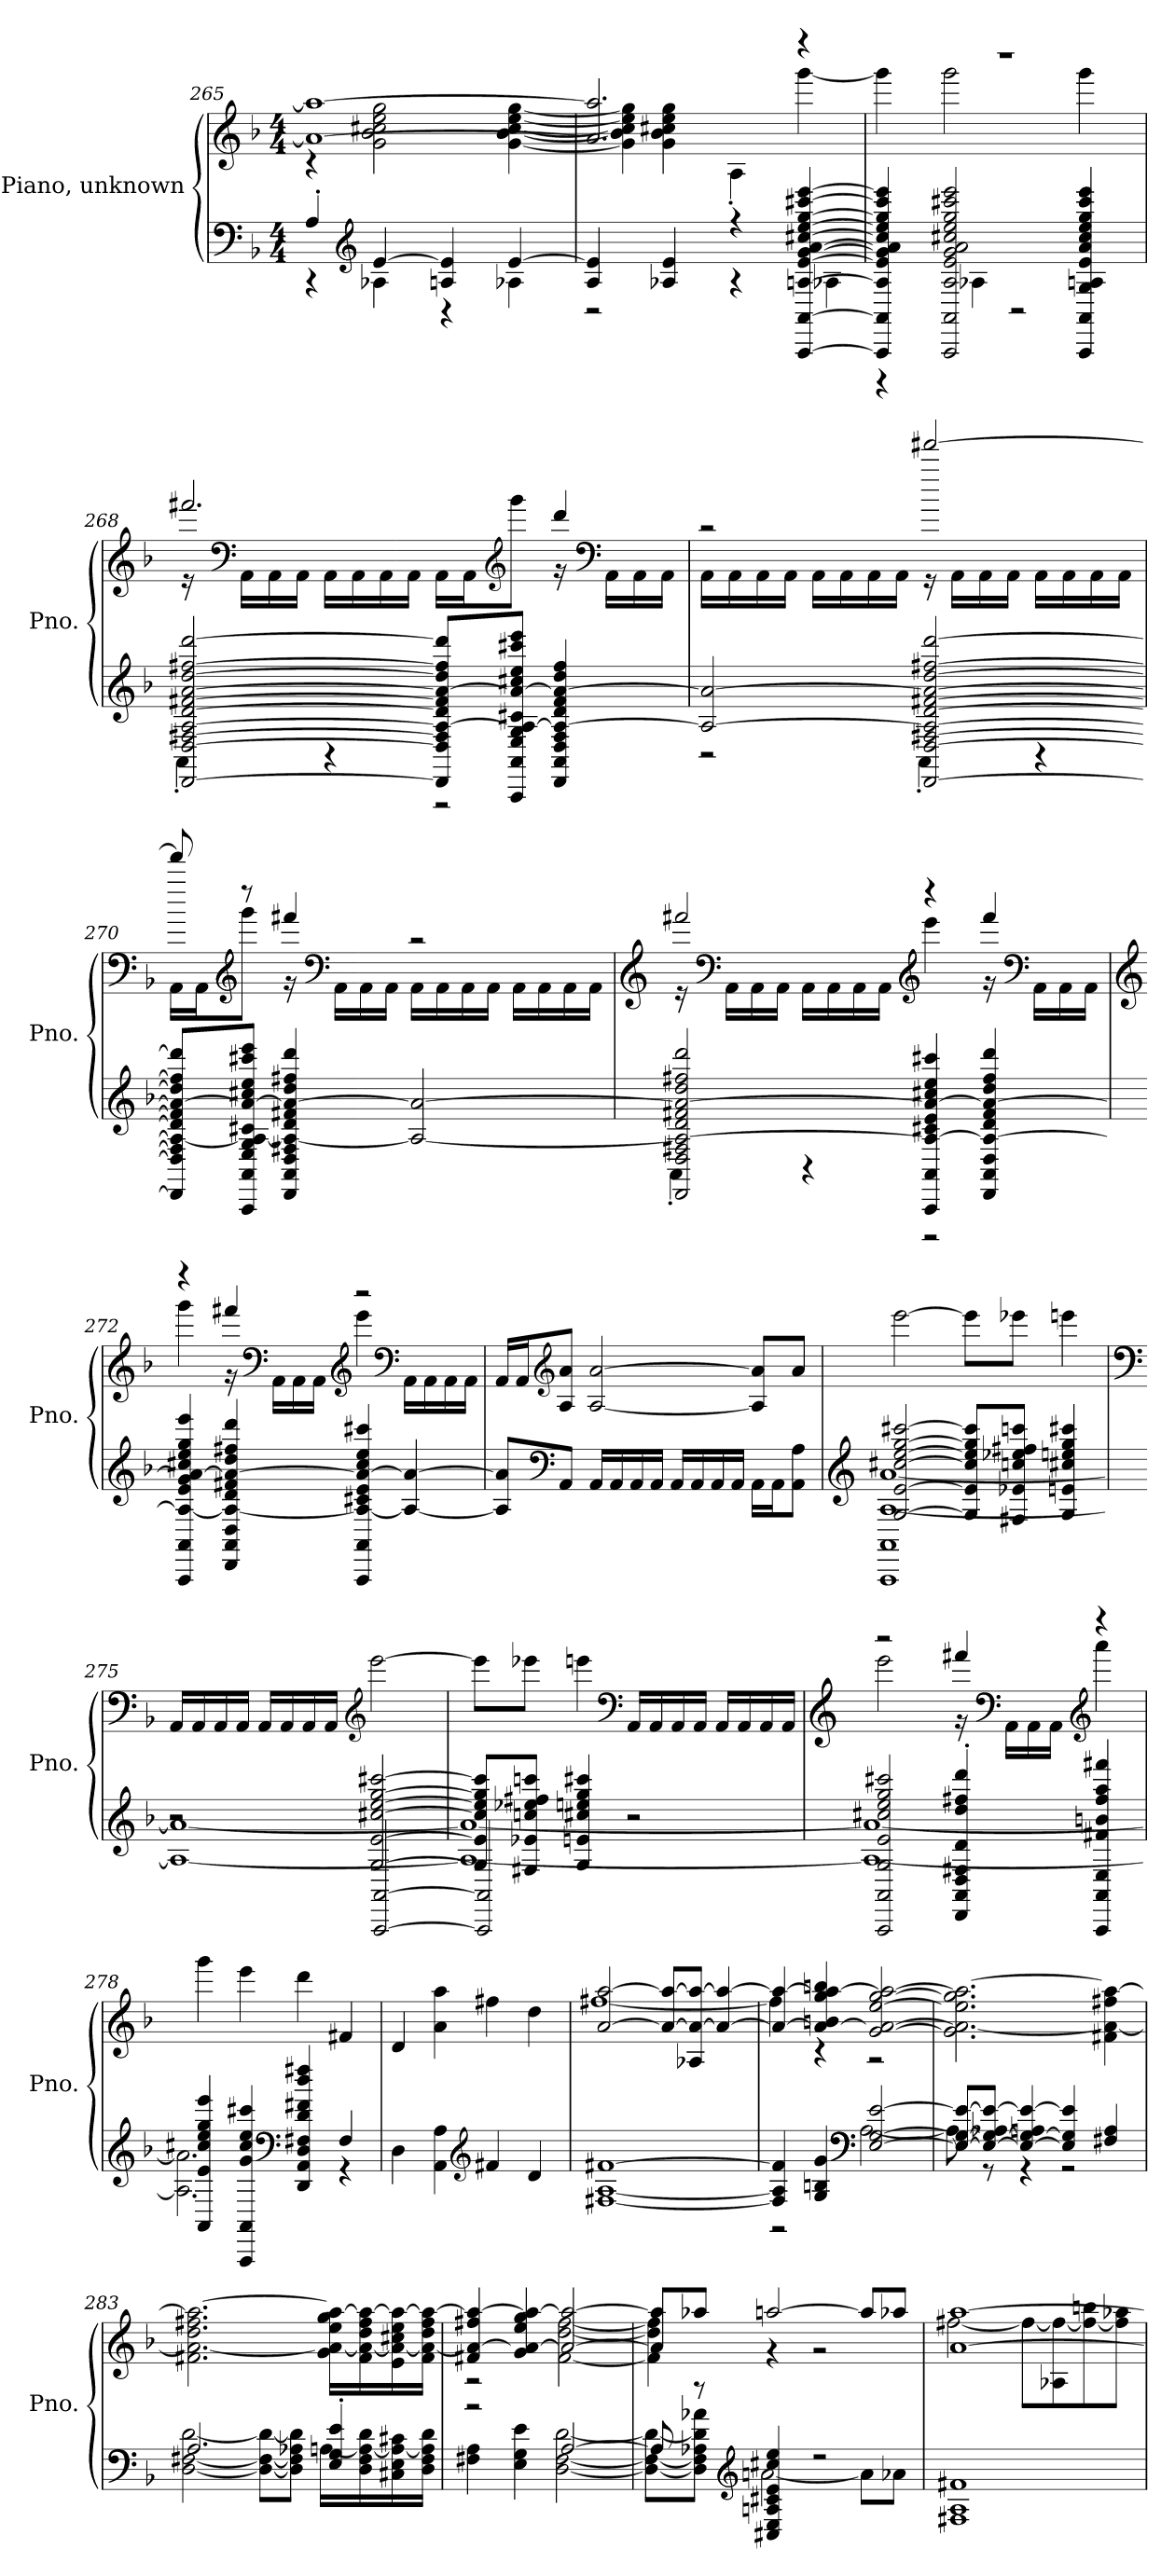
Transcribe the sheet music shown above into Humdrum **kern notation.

**kern	**kern
*part1	*part1
*staff2	*staff1
*I"Piano, unknown	*
*I'Pno.	*
!!LO:LB:g=z
*clefF4	*clefG2
*k[b-]	*k[b-]
*M4/4	*M4/4
=265	=265
*^	*^
4A'/	4r	1a_ 1aa_	4r
*clefG2	*	*	*
[4e/	4A-X\	.	2g\ 2b-\ 2cc#X\ 2ee\ 2gg\
4An/ 4e/]	4r	.	.
[4e/	4A-X\	.	[4g\ [4b-\ [4cc#\ [4ee\ [4gg\
=266	=266	=266	=266
4A/ 4e/]	2r	2.a/] 2.aa/]	4g\] 4b-\] 4cc#\] 4ee\] 4gg\]
4A-X/ 4e/	.	.	4g\ 4b-\ 4cc#X\ 4ee\ 4gg\
4r	4r	.	4A'\
[4AAA/ [4AA/ [4An/ [4e/ [4g/ [4a/ [4cc#X/ [4ee/ [4gg/ [4ccc#X/ [4eee/	4A-X\	4r	[4ggg\
=267	=267	=267	=267
4AAA/] 4AA/] 4A/] 4e/] 4g/] 4a/] 4cc#/] 4ee/] 4gg/] 4ccc#/] 4eee/]	4r	1r	4ggg\]
2AAA/ 2AA/ 2A/ 2e/ 2g/ 2a/ 2cc#X/ 2ee/ 2gg/ 2ccc#X/ 2eee/	4A-X\	.	2ggg\
.	2r	.	.
4AAA/ 4AA/ 4G/ 4An/ 4e/ 4a/ 4cc#/ 4ee/ 4gg/ 4ccc#/ 4eee/	.	.	4ggg\
!!LO:LB:g=z	!!
=268	=268	=268	=268
[2DD/ [2D/ [2F#X/ [2A/ [2d/ [2f#X/ [2a/ [2dd/ [2ff#X/ [2ddd/	4AA'\	2.fff#X/	16r
*	*	*clefF4	*
.	.	.	16AA\LL
.	.	.	16AA\
.	.	.	16AA\JJ
.	4r	.	16AA\LL
.	.	.	16AA\
.	.	.	16AA\
.	.	.	16AA\JJ
8DD/] 8D/] 8F#/] 8A/_ 8d/] 8f#/] 8a/_ 8dd/] 8ff#/] 8ddd/]L	2r	.	16AA\LL
.	.	.	16AA\J
*	*	*clefG2	*
8AAA/ 8AA/ 8E/ 8G/ 8A/_ 8c#X/ 8a/_ 8cc#X/ 8ee/ 8ccc#X/ 8eee/J	.	.	8ggg\J
4DD/ 4AA/ 4D/ 4F#/ 4A/_ 4d/ 4f#/ 4a/_ 4dd/ 4ff#/	.	4ddd/	16r
*	*	*clefF4	*
.	.	.	16AA\LL
.	.	.	16AA\
.	.	.	16AA\JJ
=269	=269	=269	=269
2A/_ 2a/_	2r	2r	16AA\LL
.	.	.	16AA\
.	.	.	16AA\
.	.	.	16AA\JJ
.	.	.	16AA\LL
.	.	.	16AA\
.	.	.	16AA\
.	.	.	16AA\JJ
[2DD/ [2D/ [2F#X/ 2A/_ [2d/ [2f#X/ 2a/_ [2dd/ [2ff#X/ [2ddd/	4AA'\	[2fff#X/	16r
.	.	.	16AA\LL
.	.	.	16AA\
.	.	.	16AA\JJ
.	4r	.	16AA\LL
.	.	.	16AA\
.	.	.	16AA\
.	.	.	16AA\JJ
*v	*v	*	*
!!LO:LB:g=z	!!
=270	=270	=270
8DD/] 8D/] 8F#/] 8A/_ 8d/] 8f#/] 8a/_ 8dd/] 8ff#/] 8ddd/]L	8fff#/]	16AA\LL
.	.	16AA\J
*	*clefG2	*
8AAA/ 8AA/ 8E/ 8G/ 8A/_ 8c#X/ 8a/_ 8cc#X/ 8ee/ 8ccc#X/ 8eee/J	8r	8ggg\J
4DD/ 4AA/ 4D/ 4F#X/ 4A/_ 4d/ 4f#X/ 4a/_ 4dd/ 4ff#X/ 4ddd/	4fff#X/	16r
*	*clefF4	*
.	.	16AA\LL
.	.	16AA\
.	.	16AA\JJ
2A/_ 2a/_	2r	16AA\LL
.	.	16AA\
.	.	16AA\
.	.	16AA\JJ
.	.	16AA\LL
.	.	16AA\
.	.	16AA\
.	.	16AA\JJ
=271	=271	=271
*	*clefG2	*
*^	*	*
2DD/ 2D/ 2F#X/ 2A/_ 2d/ 2f#X/ 2a/_ 2dd/ 2ff#X/ 2ddd/	4AA'\	2fff#X/	16r
*	*	*clefF4	*
.	.	.	16AA\LL
.	.	.	16AA\
.	.	.	16AA\JJ
.	4r	.	16AA\LL
.	.	.	16AA\
.	.	.	16AA\
.	.	.	16AA\JJ
*	*	*clefG2	*
4AAA/ 4AA/ 4A/_ 4c#X/ 4e/ 4a/_ 4cc#X/ 4ee/ 4ccc#X/	2r	4r	4eee\
4DD/ 4AA/ 4D/ 4A/_ 4d/ 4f#/ 4a/_ 4dd/ 4ff#/ 4ddd/	.	4fff#/	16r
*	*	*clefF4	*
.	.	.	16AA\LL
.	.	.	16AA\
.	.	.	16AA\JJ
*v	*v	*	*
!!LO:LB:g=z	!!
=272	=272	=272
*	*clefG2	*
4AAA/ 4AA/ 4A/_ 4e/ 4g/ 4a/_ 4cc#X/ 4ee/ 4gg/ 4eee/	4r	4ggg\
4DD/ 4AA/ 4D/ 4A/_ 4d/ 4f#X/ 4a/_ 4dd/ 4ff#X/ 4ddd/	4fff#X/	16r
*	*clefF4	*
.	.	16AA\LL
.	.	16AA\
.	.	16AA\JJ
*	*clefG2	*
4AAA/ 4AA/ 4A/_ 4c#X/ 4e/ 4a/_ 4cc#/ 4ee/ 4ccc#X/	2r	4eee\
*	*clefF4	*
4A/_ 4a/_	.	16AA\LL
.	.	16AA\
.	.	16AA\
.	.	16AA\JJ
*	*v	*v
=273	=273
8A/] 8a/]L	16AA/LL
.	16AA/J
*clefF4	*clefG2
8AA/J	8A/ 8a/J
16AA/LL	[2A/ [2a/
16AA/	.
16AA/	.
16AA/JJ	.
16AA/LL	.
16AA/	.
16AA/	.
16AA/JJ	.
16AA\LL	8A/] 8a/]L
16AA\J	.
8AA\ 8A\J	8a/J
!!LO:LB:g=z
=274	=274
*clefG2	*
*^	*
[2G/ [2e/ [2cc#X/ [2ee/ [2gg/ [2ccc#X/	1AAA 1AA [1A [1a	[2eee\
8G/] 8e/] 8cc#/] 8ee/] 8gg/] 8ccc#/]L	.	8eee\L]
8F#X/ 8e-X/ 8ccn/ 8ee-X/ 8ff#X/ 8cccn/J	.	8eee-X\J
4G/ 4en/ 4cc#X/ 4een/ 4gg/ 4ccc#X/	.	4eeen\
*v	*v	*
=275	=275
*	*clefF4
*^	*
*	*^	*
2r	1A_ 1a_	2r	16AA/LL
.	.	.	16AA/
.	.	.	16AA/
.	.	.	16AA/JJ
.	.	.	16AA/LL
.	.	.	16AA/
.	.	.	16AA/
.	.	.	16AA/JJ
*	*	*	*clefG2
[2G/ [2e/ [2cc#X/ [2ee/ [2gg/ [2ccc#X/	.	[2AAA/ [2AA/	[2eee\
=276	=276	=276	=276
8G/] 8e/] 8cc#/] 8ee/] 8gg/] 8ccc#/]L	1A_ 1a_	2AAA/] 2AA/]	8eee\L]
8F#X/ 8e-X/ 8ccn/ 8ee-X/ 8ff#X/ 8cccn/J	.	.	8eee-X\J
4G/ 4en/ 4cc#X/ 4een/ 4gg/ 4ccc#X/	.	.	4eeen\
*	*	*	*clefF4
2r	.	2r	16AA/LL
.	.	.	16AA/
.	.	.	16AA/
.	.	.	16AA/JJ
.	.	.	16AA/LL
.	.	.	16AA/
.	.	.	16AA/
.	.	.	16AA/JJ
*v	*v	*v	*
!!LO:PB:g=z
=277	=277
*	*clefG2
*^	*^
2AAA/ 2AA/ 2G/ 2e/ 2cc#X/ 2ee/ 2gg/ 2ccc#X/	1A_ 1a_	2r	2eee\
4DD/' 4AA/' 4D/' 4F#X/' 4d/' 4dd/' 4ff#X/' 4ddd/'	.	4fff#X/	16r
*	*	*clefF4	*
.	.	.	16AA\LL
.	.	.	16AA\
.	.	.	16AA\JJ
*	*	*clefG2	*
4AAA/ 4AA/ 4E/ 4f#X/ 4bn/ 4ff#/ 4aa/ 4fff#X/	.	4r	4aaa\
*	*	*v	*v
=278	=278	=278
4AA/ 4e/ 4cc#X/ 4ee/ 4gg/ 4eee/	2.A\] 2.a\]	4ggg\
4AAA/ 4AA/ 4g/ 4cc#/ 4ee/ 4ccc#X/	.	4eee\
*clefF4	*	*
4DD/ 4AA/ 4D/ 4F#X/ 4d/ 4f#X/ 4dd/ 4ff#X/	.	4ddd\
4F#/	4r	4f#X/
*v	*v	*
=279	=279
4D\	4d/
4AA\ 4A\	4a\ 4aa\
*clefG2	*
4f#X/	4ff#X\
4d/	4dd\
=280	=280
*	*^
[1F#X [1A [1f#X	[2a/ [2aa/	[1ff#X
.	8a/_ 8aa/_L	.
.	8A-X/ 8a/_ 8aa/_J	.
.	4a/_ 4aa/_	.
!!LO:LB:g=z	!!
=281	=281	=281
*^	*	*
4F#/] 4A/] 4f#/]	2r	4a/_ 4aa/_	4ff#\]
4G/ 4Bn/ 4g/	.	4a/_ 4bn/ 4gg/ 4aa/_ 4bbn/	4r
*clefF4	*	*	*
[2E/ [2G/ [2e/	[2A\	[2g/ 2a/_ [2ee/ [2gg/ 2aa/_	2r
*	*	*v	*v
=282	=282	=282
8E/_ 8G/_ 8e/_L	8A\]	2.g\] 2.a\_ 2.ee\] 2.gg\] 2.aa\_
8E/_ 8G/_ 8A-X/ 8e/_J	8r	.
4E/_ 4G/_ 4An/ 4e/_	4r	.
4E/] 4G/] 4e/]	2r	.
4F#X/ 4A/	.	4f#X\ 4a\_ 4ff#X\ 4aa\_
=283	=283	=283
2.A/	[2D\ [2F#X\ [2d\	2.f#X\ 2.a\_ 2.dd\ 2.ff#X\ 2.aa\_
.	8D\_ 8F#\_ 8d\_L	.
.	8D\] 8F#\] 8A-X\ 8d\]J	.
4E/' 4G/' 4e/'	[16An\LL	16g\ 16a\_ 16ee\ 16gg\ 16aa\_LL
.	16D\ 16F#\ 16A\_ 16d\	16f#\ 16a\_ 16dd\ 16ff#\ 16aa\_
.	16C#X\ 16E\ 16A\_ 16c#X\	16e\ 16a\_ 16cc#X\ 16ee\ 16aa\_
.	16D\ 16F#\ 16A\] 16d\JJ	16f#\ 16a\_ 16dd\ 16ff#\ 16aa\_JJ
=284	=284	=284
*	*	*^
2r	4F#X\ 4A\	4f#X/ 4a/_ 4ff#X/ 4aa/_	2r
.	4E\ 4G\ 4e\	4g/ 4a/_ 4ee/ 4gg/ 4aa/_	.
[2A/	[2D\ [2F#\ [2d\	2a/_ 2aa/_	[2f#\ [2dd\ [2ff#\
!!LO:LB:g=z	!!
=285	=285	=285	=285
8A/]	8D\_ 8F#\_ 8d\_L	8a/] 8aa/]L	4f#\] 4dd\] 4ff#\]
8r	8D\] 8F#\] 8A-X\ 8d\] 8a-X\J	8aa-X/J	.
*clefG2	*	*	*
4C#X/ 4E/ 4An/ 4c#X/ 4e/ 4cc#X/ 4ee/	[2an\	[2aan/	4r
2r	.	.	2r
.	8a\L]	8aa/L]	.
.	8a-X\J	8aa-X/J	.
*v	*v	*	*
=286	=286	=286
1F#X 1A 1f#X	[1a [1aa	[2ff#X\
.	.	8ff#\L_
.	.	8A-X\ 8ff#\_
.	.	8ff#\_ 8bbn\
.	.	8ff#\] 8aa-X\J
*	*v	*v
=	=
*-	*-
